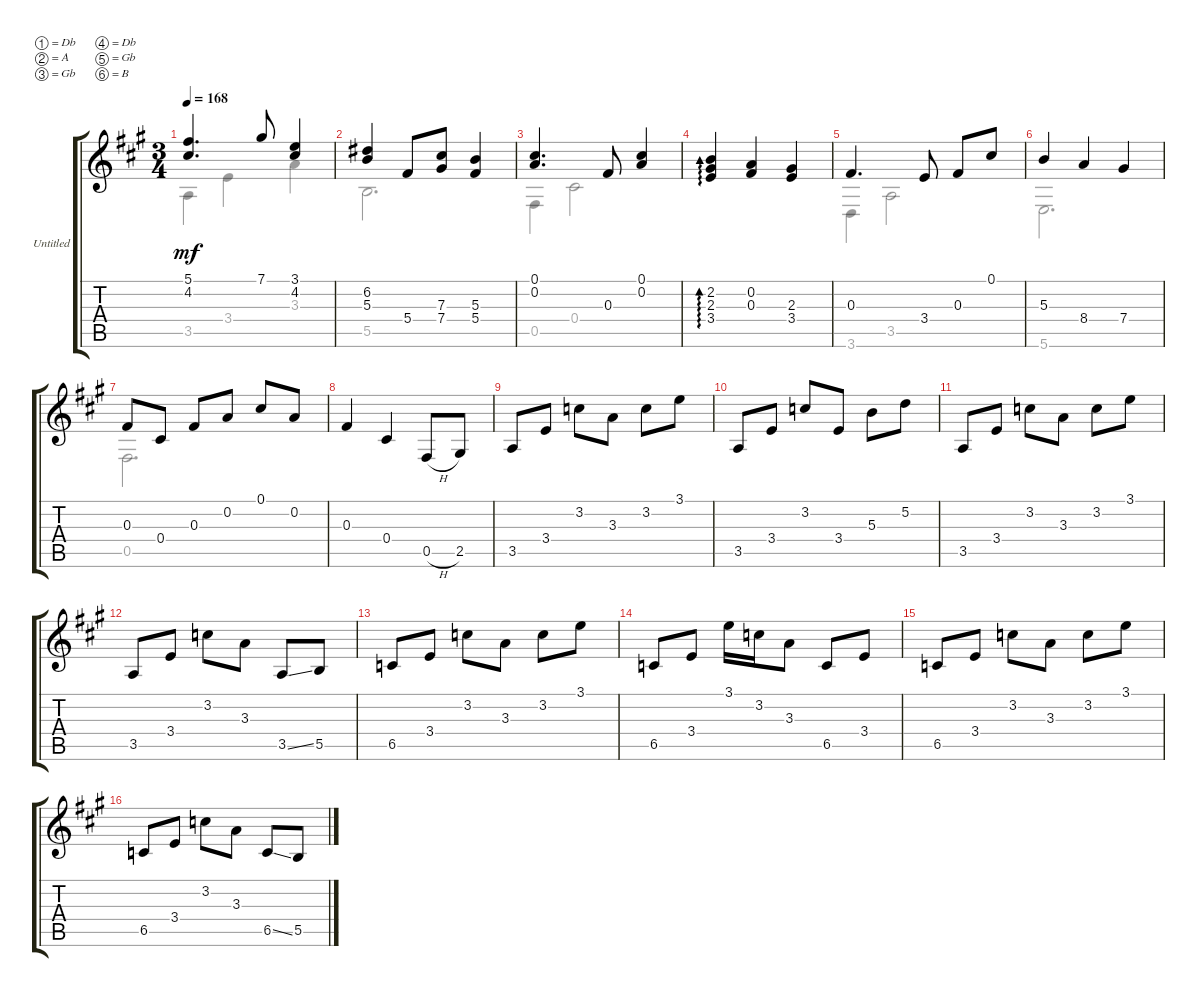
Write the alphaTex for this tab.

\bracketExtendMode groupsimilarinstruments
\firstSystemTrackNameOrientation horizontal
\otherSystemsTrackNameOrientation horizontal
\track ("Untitled" "Untitled") {instrument acousticguitarnylon}
\staff {score tabs}
\tuning (Db4 A3 Gb3 Db3 Gb2 B1)
\voice
\ts (3 4)
\tempo 168
\clef g2
\ks f#minor
(5.1 4.2).4{d dy mf} 7.1.8 (3.1 4.2).4 |
(6.2 5.3).4 5.4.8 (7.3 7.4).8 (5.3 5.4).4 |
(0.1 0.2).4{d} 0.3.8 (0.1 0.2).4 |
(2.2 2.3 3.4).4{ad 0} (0.2 0.3).4 (2.3 3.4).4 |
0.3.4{d} 3.4.8 0.3.8 0.1.8 |
5.3.4 8.4.4 7.4.4 |
0.3.8 0.4.8 0.3.8 0.2.8 0.1.8 0.2.8 |
0.3.4 0.4.4 0.5{h}.8 2.5.8 |
3.5.8 3.4.8 3.2.8 3.3.8 3.2.8 3.1.8 |
3.5.8 3.4.8 3.2.8 3.4.8 5.3.8 5.2.8 |
3.5.8 3.4.8 3.2.8 3.3.8 3.2.8 3.1.8 |
3.5.8 3.4.8 3.2.8 3.3.8 3.5{ss}.8 5.5.8 |
6.5.8 3.4.8 3.2.8 3.3.8 3.2.8 3.1.8 |
6.5.8 3.4.8 3.1.16 3.2.16 3.3.8 6.5.8 3.4.8 |
6.5.8 3.4.8 3.2.8 3.3.8 3.2.8 3.1.8 |
6.5.8 3.4.8 3.2.8 3.3.8 6.5{ss}.8 5.5.8
\voice
\clef g2
\ottava regular
\simile none
\ks f#minor
3.5.4{dy mf} 3.4.4 3.3.4 |
5.5.2{d} |
0.5.4 0.4.2 |
|
3.6.4 3.5.2 |
5.6.2{d} |
0.5.2{d} |
|
|
|
|
|
|
|
|
